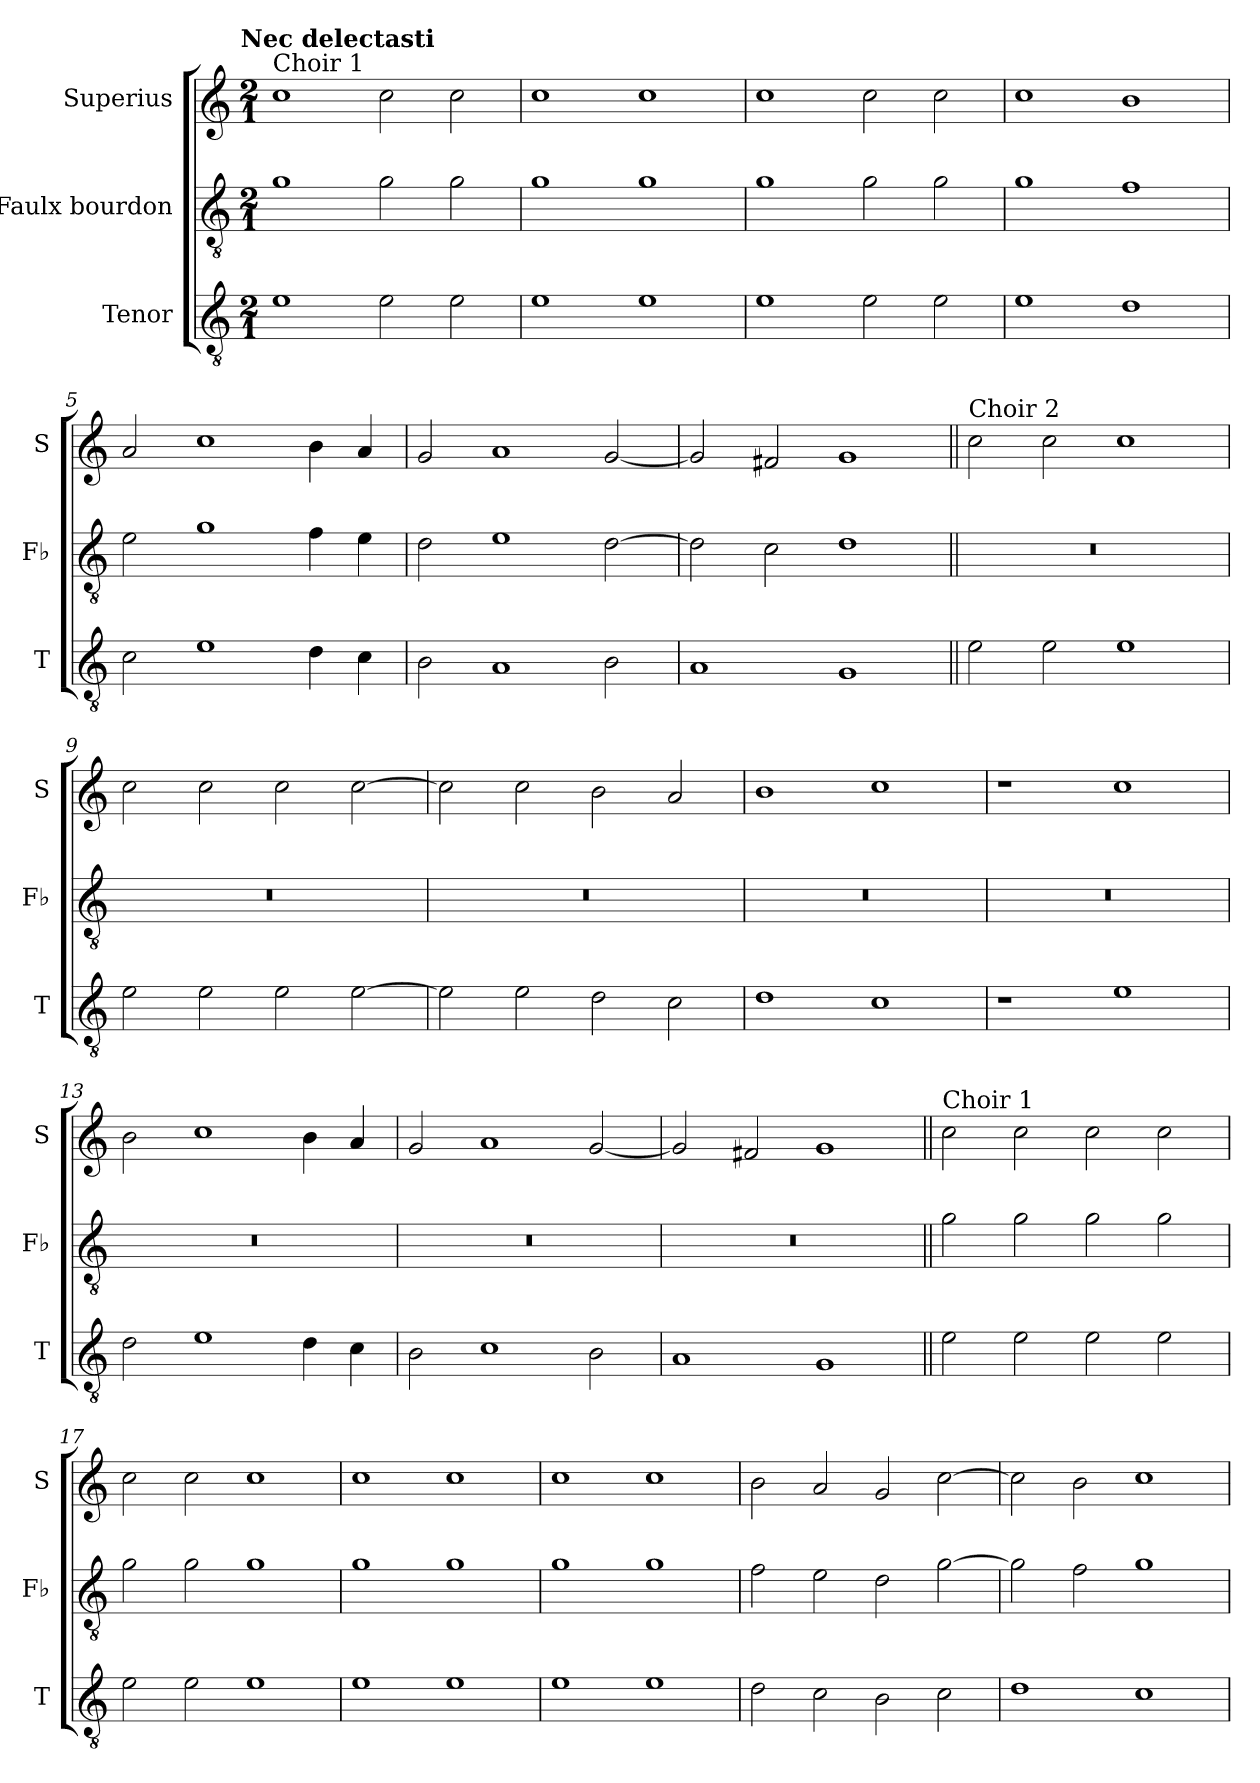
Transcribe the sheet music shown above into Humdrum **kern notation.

**kern	**kern	**kern
*part3	*part2	*part1
*staff3	*staff2	*staff1
*I"Tenor	*I"Faulx bourdon	*I"Superius
*I'T	*I'Fb	*I'S
*clefGv2	*clefGv2	*clefG2
*k[]	*k[]	*k[]
!!LO:TX:omd:t=Nec delectasti
*M2/1	*M2/1	*M2/1
=1	=1	=1
!	!	!LO:TX:a:t=Choir 1
1e	1g	1cc
2e\	2g\	2cc\
2e\	2g\	2cc\
=2	=2	=2
1e	1g	1cc
1e	1g	1cc
=3	=3	=3
1e	1g	1cc
2e\	2g\	2cc\
2e\	2g\	2cc\
=4	=4	=4
1e	1g	1cc
1d	1f	1b
=5	=5	=5
2c\	2e\	2a/
1e	1g	1cc
4d\	4f\	4b\
4c\	4e\	4a/
=6	=6	=6
2B\	2d\	2g/
1A	1e	1a
2B\	[2d\	[2g/
=7	=7	=7
1A	2d\]	2g/]
.	2c\	2f#X/
1G	1d	1g
=8||	=8||	=8||
!	!	!LO:TX:a:t=Choir 2
2e\	0r	2cc\
2e\	.	2cc\
1e	.	1cc
=9	=9	=9
2e\	0r	2cc\
2e\	.	2cc\
2e\	.	2cc\
[2e\	.	[2cc\
=10	=10	=10
2e\]	0r	2cc\]
2e\	.	2cc\
2d\	.	2b\
2c\	.	2a/
=11	=11	=11
1d	0r	1b
1c	.	1cc
=12	=12	=12
1r	0r	1r
1e	.	1cc
=13	=13	=13
2d\	0r	2b\
1e	.	1cc
4d\	.	4b\
4c\	.	4a/
=14	=14	=14
2B\	0r	2g/
1c	.	1a
2B\	.	[2g/
=15	=15	=15
1A	0r	2g/]
.	.	2f#X/
1G	.	1g
=16||	=16||	=16||
!	!	!LO:TX:a:t=Choir 1
2e\	2g\	2cc\
2e\	2g\	2cc\
2e\	2g\	2cc\
2e\	2g\	2cc\
=17	=17	=17
2e\	2g\	2cc\
2e\	2g\	2cc\
1e	1g	1cc
=18	=18	=18
1e	1g	1cc
1e	1g	1cc
=19	=19	=19
1e	1g	1cc
1e	1g	1cc
=20	=20	=20
2d\	2f\	2b\
2c\	2e\	2a/
2B\	2d\	2g/
2c\	[2g\	[2cc\
=21	=21	=21
1d	2g\]	2cc\]
.	2f\	2b\
1c	1g	1cc
=	=	=
*-	*-	*-
